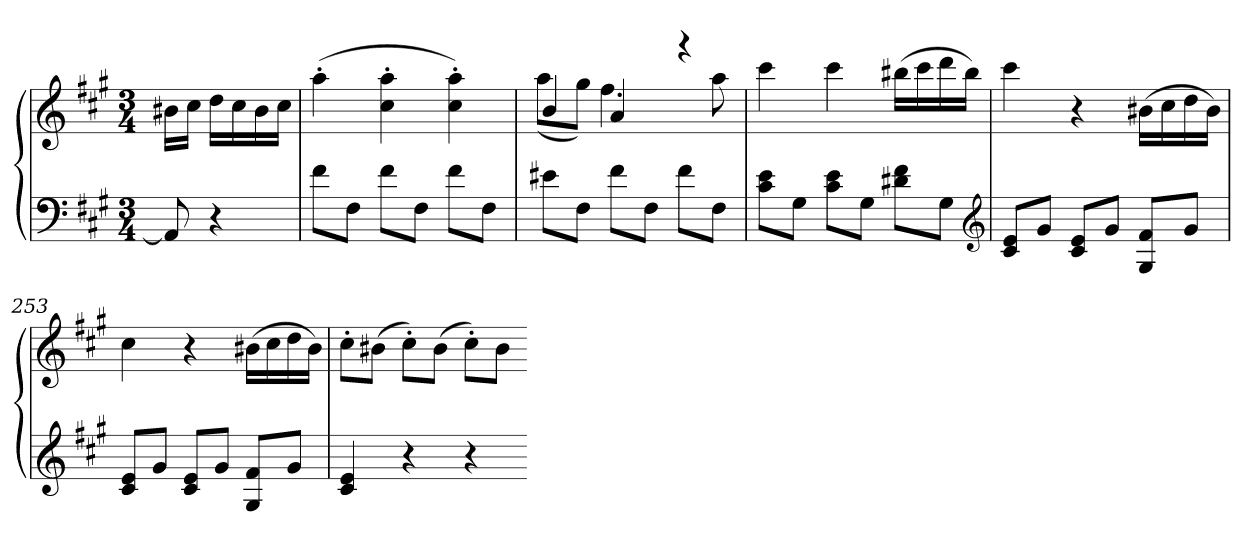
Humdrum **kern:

**kern	**kern
*part1	*part1
*staff2	*staff1
*clefF4	*clefG2
*k[f#c#g#]	*k[f#c#g#]
*f#:	*f#:
*M3/4	*M3/4
=	=
8AA]	16b#XLL
.	16cc#JJ
4r	16ddLL
.	16cc#
.	16b#
.	16cc#JJ
=249	=249
8f#L	(4aa'
8F#J	.
8f#L	4cc#' 4aa'
8F#J	.
8f#L	4cc#' 4aa')
8F#J	.
=250	=250
*	*^
8e#XL	4b	(8aaL
8F#J	.	8gg#J)
8f#L	4a	4.ff#
8F#J	.	.
8f#L	4r	.
8F#J	.	8aa
*	*v	*v
=251	=251
8c# 8eL	4ccc#
8G#J	.
8c# 8eL	4ccc#
8G#J	.
8d#X 8f#L	(16bb#XLL
.	16ccc#
8G#J	16ddd
.	16bb#JJ)
*clefG2	*
=252	=252
8c# 8eL	4ccc#
8g#J	.
8c# 8eL	4r
8g#J	.
8G# 8f#L	(16b#XLL
.	16cc#
8g#J	16dd
.	16b#JJ)
=253	=253
8c# 8eL	4cc#
8g#J	.
8c# 8eL	4r
8g#J	.
8G# 8f#L	(16b#XLL
.	16cc#
8g#J	16dd
.	16b#JJ)
=254	=254
4c# 4e	8cc#'L
.	(8b#XJ
4r	8cc#'L)
.	(8b#J
4r	8cc#'L)
.	8b#J
=-	=-
*-	*-
